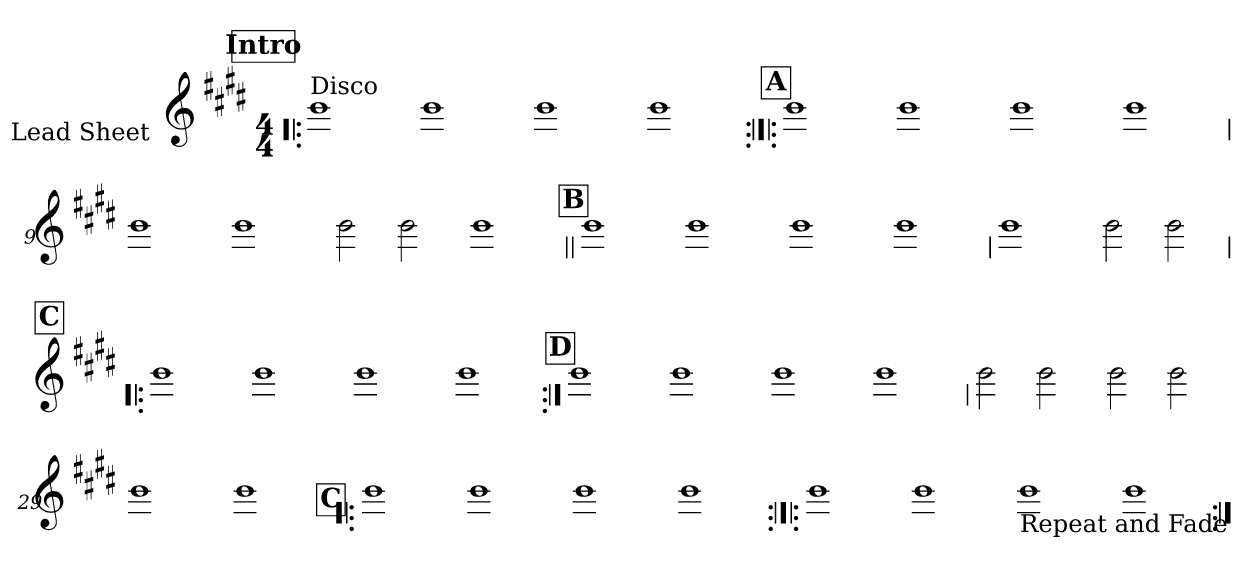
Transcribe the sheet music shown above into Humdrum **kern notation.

**kern
*part1
*staff1
*I"Lead Sheet
*stria0
*clefG2
*k[f#c#g#d#]
*E:
*M4/4
*MM108
!!LO:REH:place=s1:a:t=Intro
=1!|:
!LO:TX:a:t=Disco
1b
=2-
1b
=3-
1b
=4-
1b
!!LO:LB:g=z
!!LO:REH:place=s1:a:t=A
=5:|!|:
1b
=6-
1b
=7-
1b
=8-
1b
!!LO:LB:g=z
=9
1b
=10-
1b
=11-
2b
2b
=12-
1b
!!LO:LB:g=z
!!LO:REH:place=s1:a:t=B
=13||
1b
=14-
1b
=15-
1b
=16-
1b
!!LO:LB:g=z
=17
1b
=18-
2b
2b
!!LO:LB:g=z
!!LO:REH:place=s1:a:t=C
=19!|:
1b
=20-
1b
=21-
1b
=22-
1b
!!LO:LB:g=z
!!LO:REH:place=s1:a:t=D
=23:|!
1b
=24-
1b
=25-
1b
=26-
1b
!!LO:LB:g=z
=27
2b
2b
=28-
2b
2b
=29-
1b
=30-
1b
!!LO:LB:g=z
!!LO:REH:place=s1:a:t=C
=31!|:
1b
=32-
1b
=33-
1b
=34-
1b
!!LO:LB:g=z
=35:|!|:
1b
=36-
1b
=37-
!LO:TX:b:t=Repeat and Fade
1b
=38-
1b
=:|!
*-
